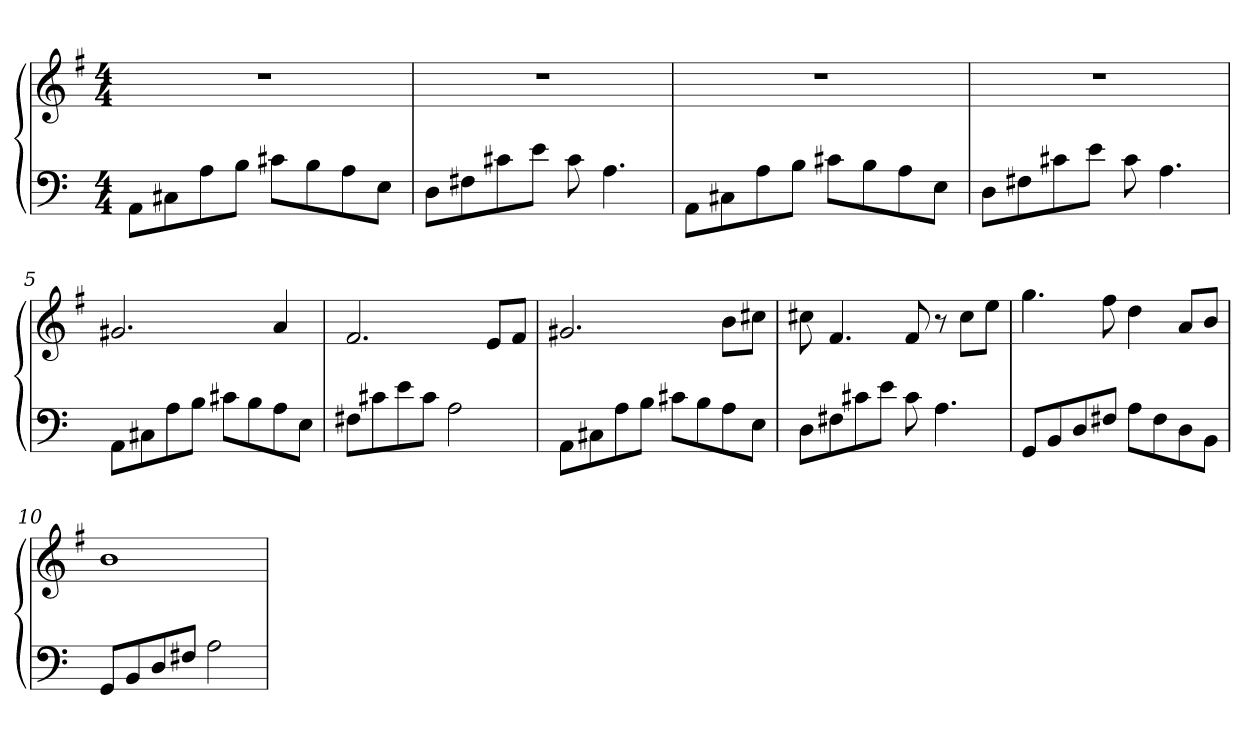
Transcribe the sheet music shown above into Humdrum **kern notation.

**kern	**kern
*part1	*part1
*staff2	*staff1
*clefF4	*clefG2
*	*k[f#]
*M4/4	*M4/4
=1	=1
8AAL	1r
8C#X	.
8A	.
8BJ	.
8c#XL	.
8B	.
8A	.
8EJ	.
=2	=2
8DL	1r
8F#X	.
8c#X	.
8eJ	.
8c#	.
4.A	.
=3	=3
8AAL	1r
8C#X	.
8A	.
8BJ	.
8c#XL	.
8B	.
8A	.
8EJ	.
=4	=4
8DL	1r
8F#X	.
8c#X	.
8eJ	.
8c#	.
4.A	.
=5	=5
8AAL	2.g#X
8C#X	.
8A	.
8BJ	.
8c#XL	.
8B	.
8A	4a
8EJ	.
=6	=6
8F#XL	2.f#
8c#X	.
8e	.
8c#J	.
2A	.
.	8eL
.	8f#J
=7	=7
8AAL	2.g#X
8C#X	.
8A	.
8BJ	.
8c#XL	.
8B	.
8A	8bL
8EJ	8cc#XJ
=8	=8
8DL	8cc#X
8F#X	4.f#
8c#X	.
8eJ	.
8c#	8f#
4.A	8r
.	8cc#L
.	8eeJ
=9	=9
8GGL	4.gg
8BB	.
8D	.
8F#XJ	8ff#
8AL	4dd
8F#	.
8D	8aL
8BBJ	8bJ
=10	=10
8GGL	1b
8BB	.
8D	.
8F#XJ	.
2A	.
=	=
*-	*-
